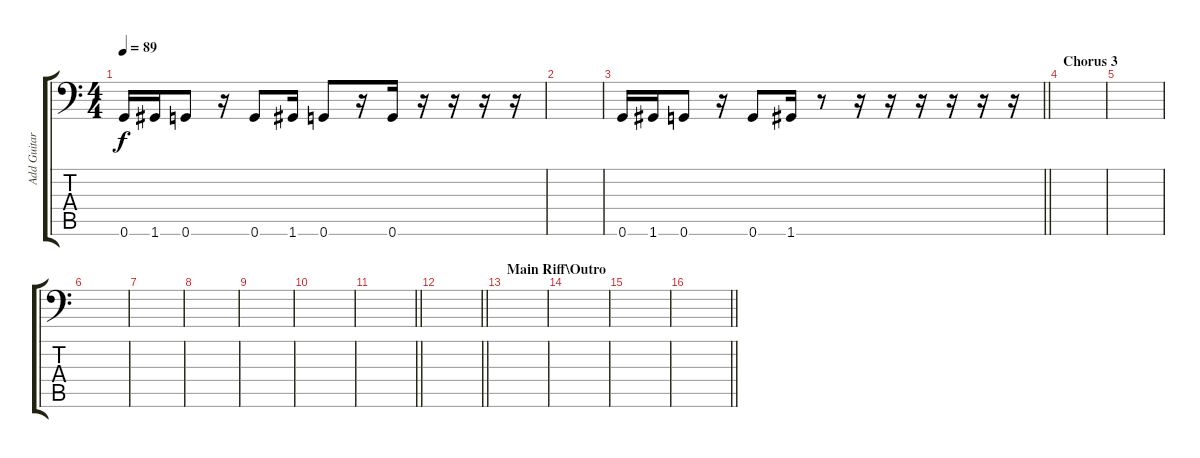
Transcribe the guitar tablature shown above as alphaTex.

\track ("Add Guitar (G)" "Add Guitar") {instrument distortionguitar}
\staff {score tabs}
\tuning (Bb3 F3 Db3 Ab2 Eb2 G1) {hide}
\ts (4 4)
\tempo 89
\clef f4
\ks c
0.6.16{dy f} 1.6.16 0.6.8 r.16 0.6.8 1.6.16 0.6.8 r.16 0.6.16 r.16 r.16 r.16 r.16 |
|
\barLineRight lightlight
0.6.16 1.6.16 0.6.8 r.16 0.6.8 1.6.16 r.8 r.16 r.16 r.16 r.16 r.16 r.16 |
\section ("" "Chorus 3")
|
|
|
|
|
|
|
\barLineRight lightlight
|
\barLineRight lightlight
|
\section ("" "Main Riff\\Outro")
|
|
|
\barLineRight lightlight
